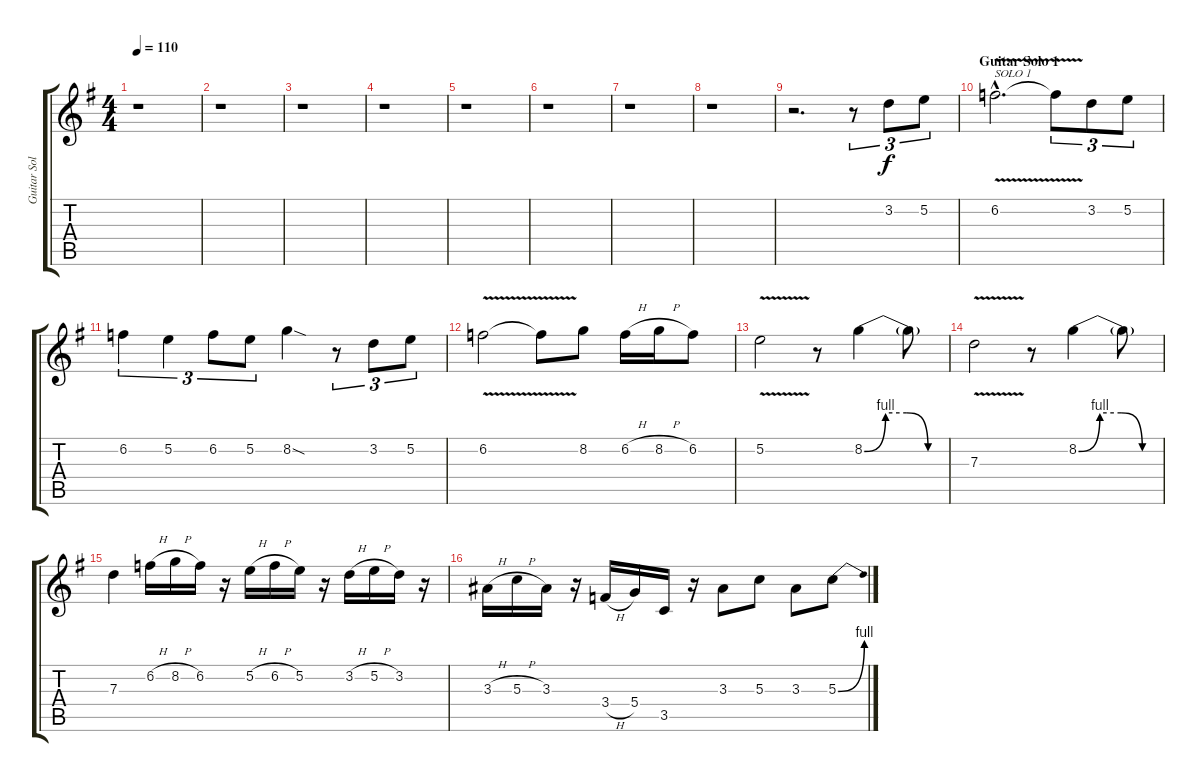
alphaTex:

\track ("Guitar Solo" "Guitar Sol") {instrument electricguitarjazz}
\staff {score tabs}
\tuning (E4 B3 G3 D3 A2 E2) {hide}
\ts (4 4)
\tempo 110
\clef g2
\ks g
r.1{dy f} |
r.1 |
r.1 |
r.1 |
r.1 |
r.1 |
r.1 |
r.1 |
r.2{d} r.8{tu (3 2)} 3.2.8{tu (3 2) volume 13 balance 8 instrument electricguitarjazz} 5.2.8{tu (3 2)} |
\section ("" "Guitar Solo 1")
6.2{v hac}.2{d txt "SOLO 1"} 6.2{t}.8{tu (3 2)} 3.2.8{tu (3 2)} 5.2.8{tu (3 2)} |
6.2.4{tu (3 2)} 5.2.4{tu (3 2)} 6.2.8{tu (3 2)} 5.2.8{tu (3 2)} 8.2{sod}.4 r.8{tu (3 2)} 3.2.8{tu (3 2)} 5.2.8{tu (3 2)} |
6.2{v}.2 6.2{t}.8 8.2.8 6.2{h}.16 8.2{h}.16 6.2.8 |
5.2{v}.2 r.8 8.2{be (custom 0 0 15 4 30 4 45 0 60 0)}.4 8.2{t}.8 |
7.3{v}.2 r.8 8.2{be (custom 0 0 15 4 30 4 45 0 60 0)}.4 8.2{t}.8 |
7.3.4 6.2{h}.16 8.2{h}.16 6.2.16 r.16 5.2{h}.16 6.2{h}.16 5.2.16 r.16 3.2{h}.16 5.2{h}.16 3.2.16 r.16 |
3.3{h}.16 5.3{h}.16 3.3.16 r.16 3.4{h}.16 5.4.16 3.5.16 r.16 3.3.8 5.3.8 3.3.8 5.3{be (bend 0 0 60 4)}.8
